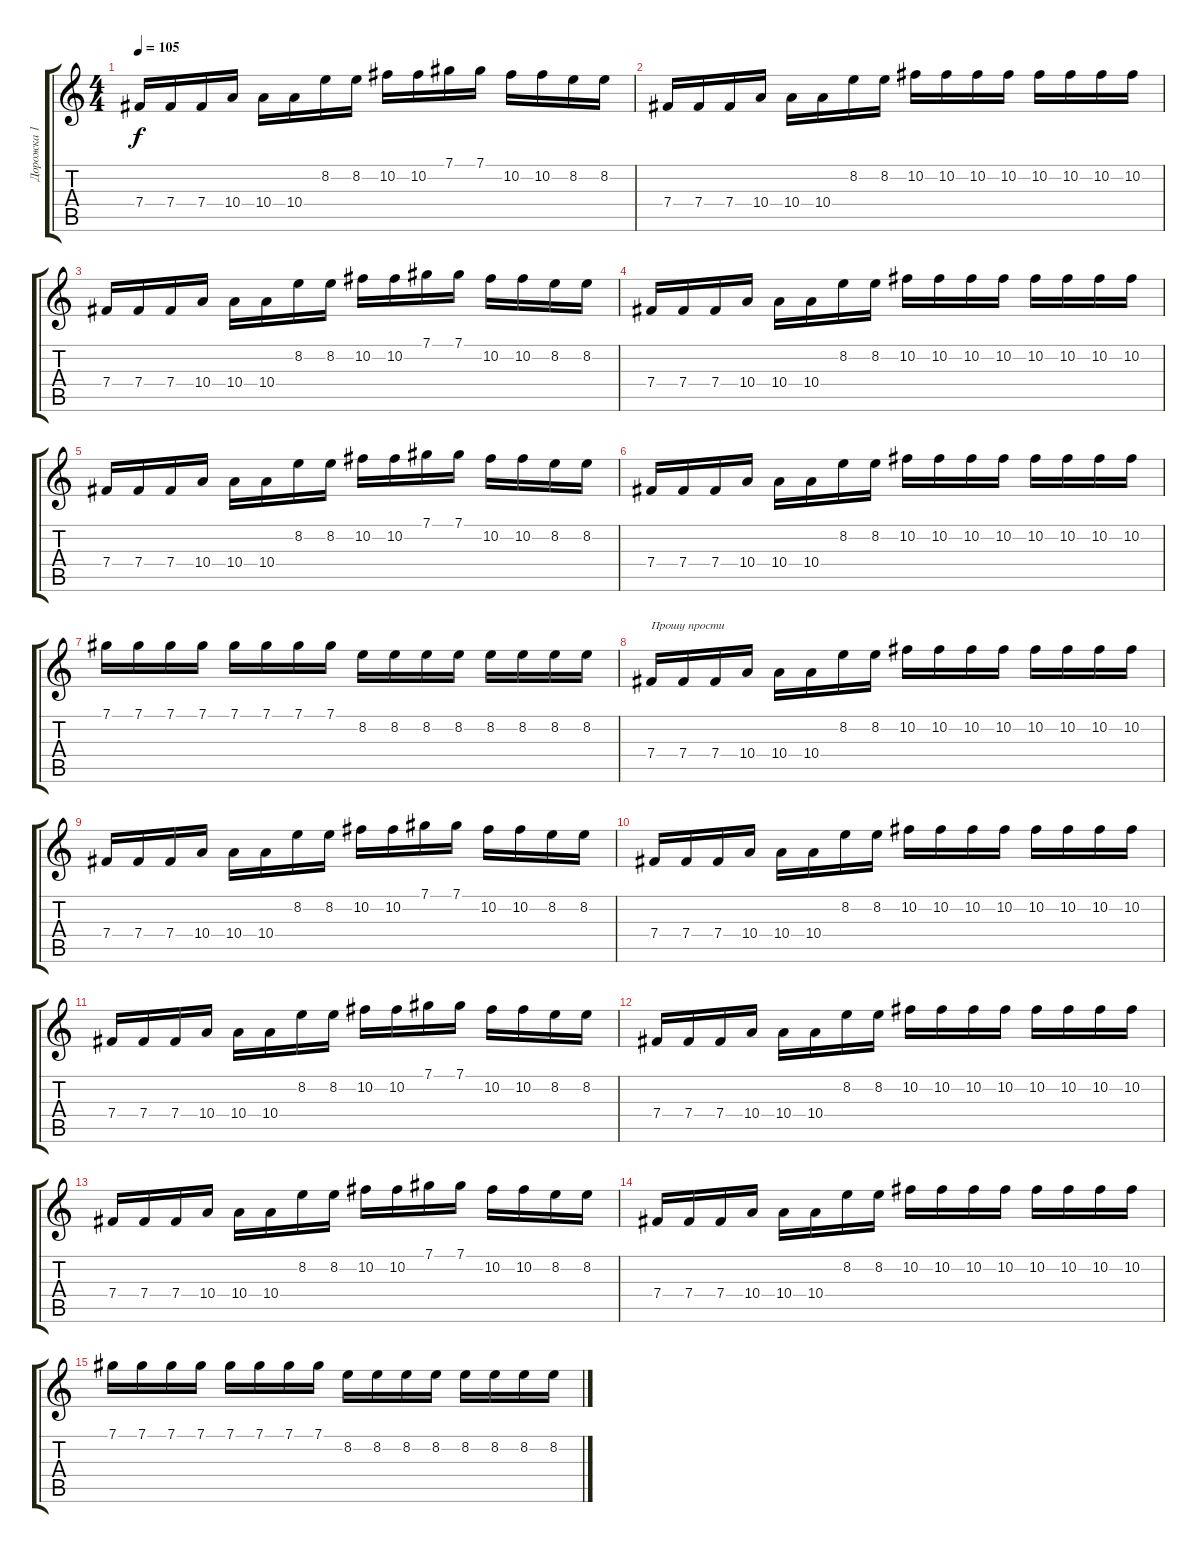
\track ("Дорожка 1" "Дорожка 1") {instrument overdrivenguitar}
\staff {score tabs}
\tuning (Db4 Ab3 E3 B2 Gb2 B1) {hide}
\ts (4 4)
\tempo 105
\clef g2
\ks c
7.4.16{dy f} 7.4.16 7.4.16 10.4.16 10.4.16 10.4.16 8.2.16 8.2.16 10.2.16 10.2.16 7.1.16 7.1.16 10.2.16 10.2.16 8.2.16 8.2.16 |
7.4.16 7.4.16 7.4.16 10.4.16 10.4.16 10.4.16 8.2.16 8.2.16 10.2.16 10.2.16 10.2.16 10.2.16 10.2.16 10.2.16 10.2.16 10.2.16 |
7.4.16 7.4.16 7.4.16 10.4.16 10.4.16 10.4.16 8.2.16 8.2.16 10.2.16 10.2.16 7.1.16 7.1.16 10.2.16 10.2.16 8.2.16 8.2.16 |
7.4.16 7.4.16 7.4.16 10.4.16 10.4.16 10.4.16 8.2.16 8.2.16 10.2.16 10.2.16 10.2.16 10.2.16 10.2.16 10.2.16 10.2.16 10.2.16 |
7.4.16 7.4.16 7.4.16 10.4.16 10.4.16 10.4.16 8.2.16 8.2.16 10.2.16 10.2.16 7.1.16 7.1.16 10.2.16 10.2.16 8.2.16 8.2.16 |
7.4.16 7.4.16 7.4.16 10.4.16 10.4.16 10.4.16 8.2.16 8.2.16 10.2.16 10.2.16 10.2.16 10.2.16 10.2.16 10.2.16 10.2.16 10.2.16 |
7.1.16 7.1.16 7.1.16 7.1.16 7.1.16 7.1.16 7.1.16 7.1.16 8.2.16 8.2.16 8.2.16 8.2.16 8.2.16 8.2.16 8.2.16 8.2.16 |
7.4.16{txt "Прошу прости"} 7.4.16 7.4.16 10.4.16 10.4.16 10.4.16 8.2.16 8.2.16 10.2.16 10.2.16 10.2.16 10.2.16 10.2.16 10.2.16 10.2.16 10.2.16 |
7.4.16 7.4.16 7.4.16 10.4.16 10.4.16 10.4.16 8.2.16 8.2.16 10.2.16 10.2.16 7.1.16 7.1.16 10.2.16 10.2.16 8.2.16 8.2.16 |
7.4.16 7.4.16 7.4.16 10.4.16 10.4.16 10.4.16 8.2.16 8.2.16 10.2.16 10.2.16 10.2.16 10.2.16 10.2.16 10.2.16 10.2.16 10.2.16 |
7.4.16 7.4.16 7.4.16 10.4.16 10.4.16 10.4.16 8.2.16 8.2.16 10.2.16 10.2.16 7.1.16 7.1.16 10.2.16 10.2.16 8.2.16 8.2.16 |
7.4.16 7.4.16 7.4.16 10.4.16 10.4.16 10.4.16 8.2.16 8.2.16 10.2.16 10.2.16 10.2.16 10.2.16 10.2.16 10.2.16 10.2.16 10.2.16 |
7.4.16 7.4.16 7.4.16 10.4.16 10.4.16 10.4.16 8.2.16 8.2.16 10.2.16 10.2.16 7.1.16 7.1.16 10.2.16 10.2.16 8.2.16 8.2.16 |
7.4.16 7.4.16 7.4.16 10.4.16 10.4.16 10.4.16 8.2.16 8.2.16 10.2.16 10.2.16 10.2.16 10.2.16 10.2.16 10.2.16 10.2.16 10.2.16 |
7.1.16 7.1.16 7.1.16 7.1.16 7.1.16 7.1.16 7.1.16 7.1.16 8.2.16 8.2.16 8.2.16 8.2.16 8.2.16 8.2.16 8.2.16 8.2.16
